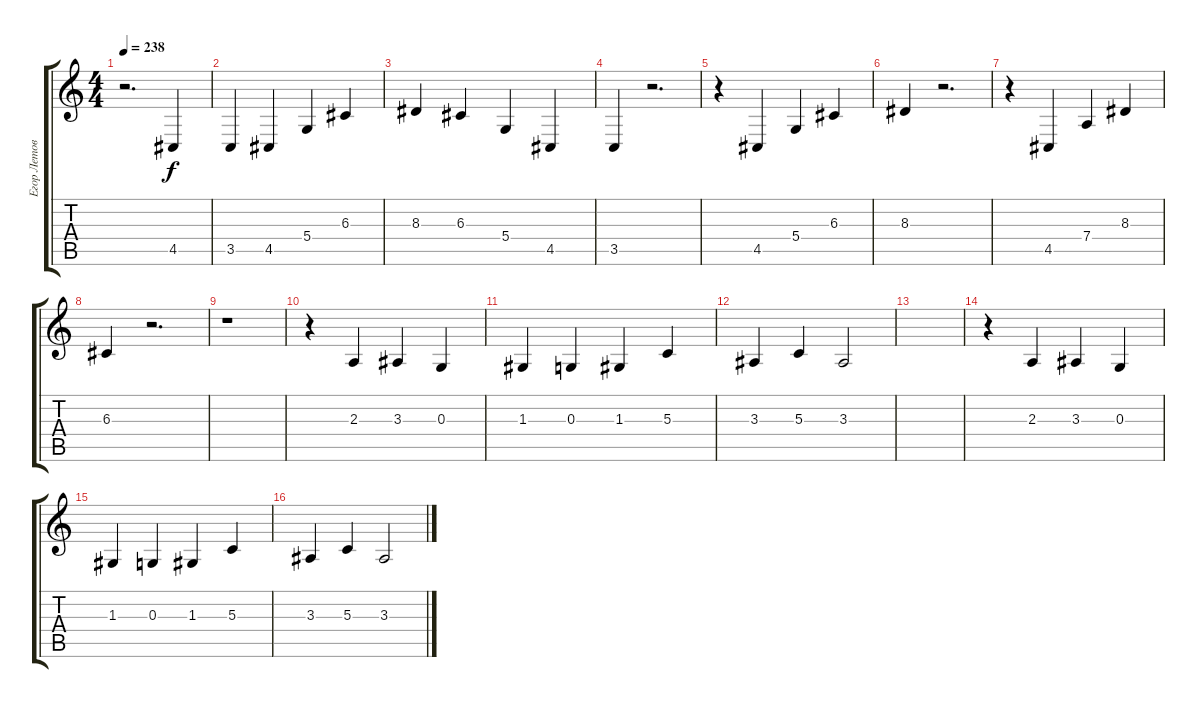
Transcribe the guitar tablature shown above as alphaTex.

\track ("Егор Летов (Вокал)" "Егор Летов") {instrument tenorsax}
\staff {score tabs}
\tuning (E4 B3 G3 D3 A2 E2) {hide}
\ts (4 4)
\tempo 238
\clef g2
\ks c
r.2{d dy f} 4.5.4 |
3.5.4 4.5.4 5.4.4 6.3.4 |
8.3.4 6.3.4 5.4.4 4.5.4 |
3.5.4 r.2{d} |
r.4 4.5.4 5.4.4 6.3.4 |
8.3.4 r.2{d} |
r.4 4.5.4 7.4.4 8.3.4 |
6.3.4 r.2{d} |
r.1 |
r.4 2.3.4 3.3.4 0.3.4 |
1.3.4 0.3.4 1.3.4 5.3.4 |
3.3.4 5.3.4 3.3.2 |
|
r.4 2.3.4 3.3.4 0.3.4 |
1.3.4 0.3.4 1.3.4 5.3.4 |
3.3.4 5.3.4 3.3.2
